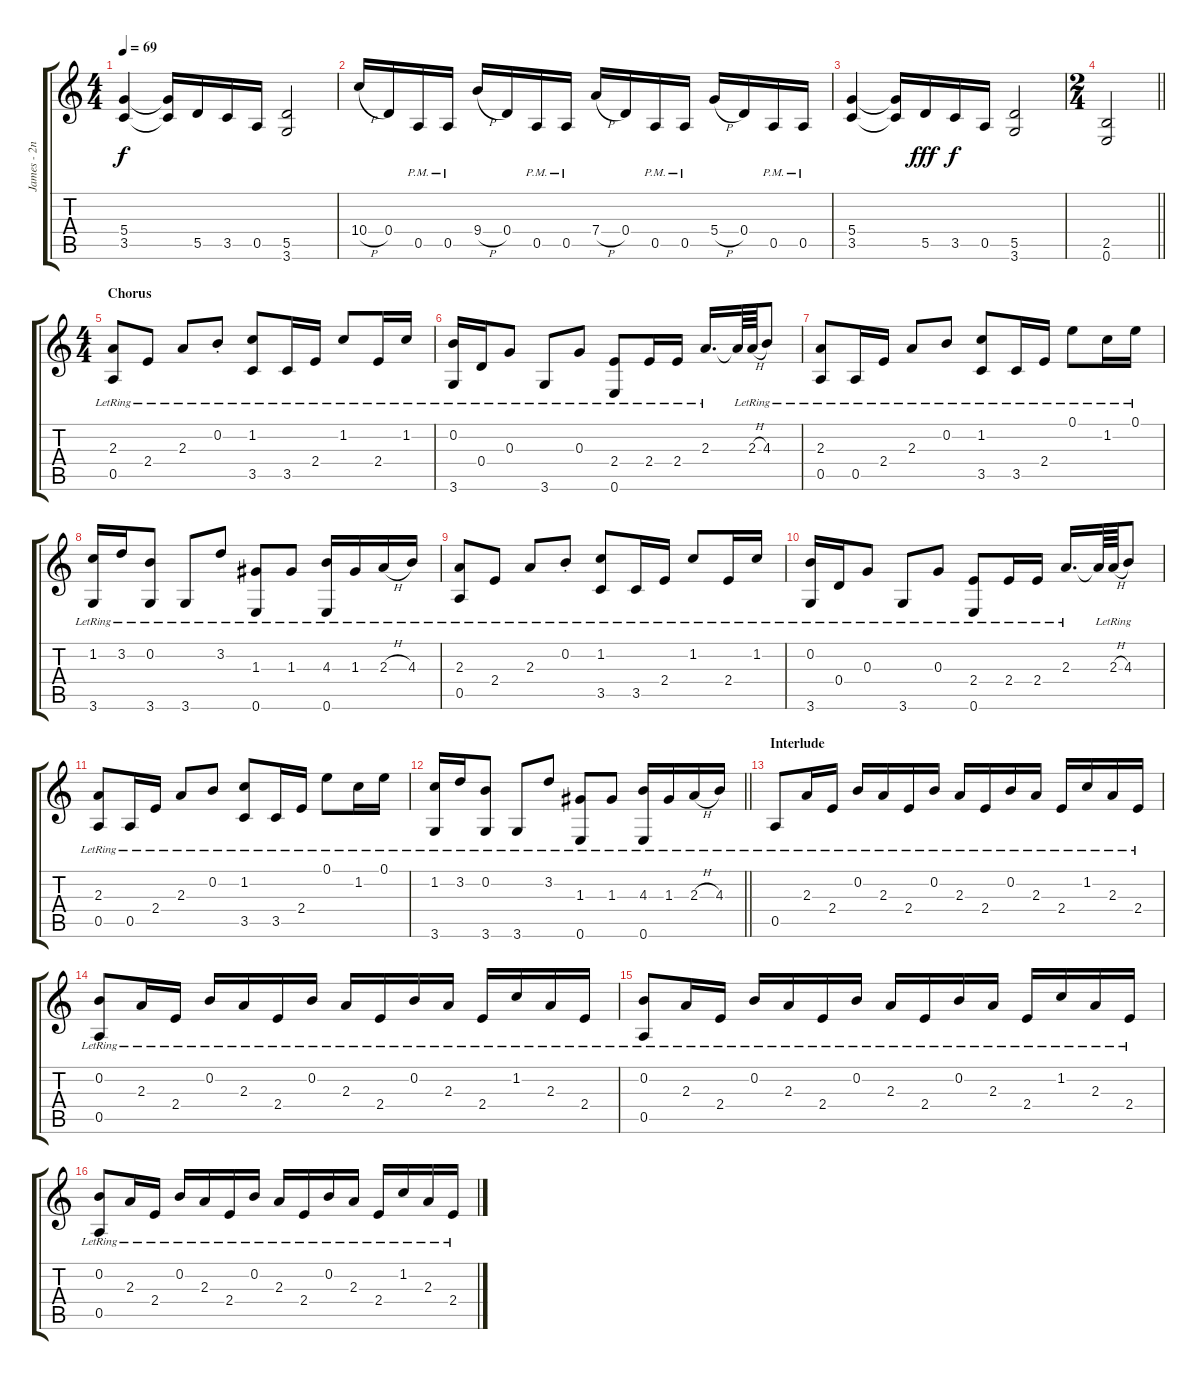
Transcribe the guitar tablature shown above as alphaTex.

\track ("James - 2nd Acoustic/Distortion" "James - 2n") {instrument acousticguitarnylon}
\staff {score tabs}
\tuning (E4 B3 G3 D3 A2 E2) {hide}
\ts (4 4)
\tempo 69
\clef g2
\ks c
(5.4 3.5).4{dy f} (5.4{t} 3.5{t}).16 5.5.16 3.5.16 0.5.16 (5.5 3.6).2 |
10.4{h}.16 0.4.16 0.5{pm}.16 0.5{pm}.16 9.4{h}.16 0.4.16 0.5{pm}.16 0.5{pm}.16 7.4{h}.16 0.4.16 0.5{pm}.16 0.5{pm}.16 5.4{h}.16 0.4.16 0.5{pm}.16 0.5{pm}.16 |
(5.4 3.5).4 (5.4{t} 3.5{t}).16 5.5.16{dy fff} 3.5.16{dy f} 0.5.16 (5.5 3.6).2 |
\ts (2 4)
\barLineRight lightlight
(2.5 0.6).2 |
\ts (4 4)
\section ("" "Chorus")
(2.3{lr} 0.5{lr}).8{volume 11 instrument acousticguitarnylon} 2.4{lr}.8 2.3{lr}.8 0.2{st lr}.8 (1.2{lr} 3.5{lr}).8 3.5{lr}.16 2.4{lr}.16 1.2{lr}.8 2.4{lr}.16 1.2{lr}.16 |
(0.2{lr} 3.6{lr}).16 0.4{lr}.16 0.3{lr}.8 3.6{lr}.8 0.3{lr}.8 (2.4{lr} 0.6{lr}).8 2.4{lr}.16 2.4{lr}.16 2.3{lr}.16{d} 2.3{t}.64 2.3{h lr}.64 4.3{lr}.8 |
(2.3{lr} 0.5{lr}).8 0.5{lr}.16 2.4{lr}.16 2.3{lr}.8 0.2{lr}.8 (1.2{lr} 3.5{lr}).8 3.5{lr}.16 2.4{lr}.16 0.1{lr}.8 1.2{lr}.16 0.1{lr}.16 |
(1.2{lr} 3.6{lr}).16 3.2{lr}.16 (0.2{lr} 3.6{lr}).8 3.6{lr}.8 3.2{lr}.8 (1.3{lr} 0.6{lr}).8 1.3{lr}.8 (4.3{lr} 0.6{lr}).16 1.3{lr}.16 2.3{h lr}.16 4.3{lr}.16 |
(2.3{lr} 0.5{lr}).8 2.4{lr}.8 2.3{lr}.8 0.2{st lr}.8 (1.2{lr} 3.5{lr}).8 3.5{lr}.16 2.4{lr}.16 1.2{lr}.8 2.4{lr}.16 1.2{lr}.16 |
(0.2{lr} 3.6{lr}).16 0.4{lr}.16 0.3{lr}.8 3.6{lr}.8 0.3{lr}.8 (2.4{lr} 0.6{lr}).8 2.4{lr}.16 2.4{lr}.16 2.3{lr}.16{d} 2.3{t}.64 2.3{h lr}.64 4.3{lr}.8 |
(2.3{lr} 0.5{lr}).8 0.5{lr}.16 2.4{lr}.16 2.3{lr}.8 0.2{lr}.8 (1.2{lr} 3.5{lr}).8 3.5{lr}.16 2.4{lr}.16 0.1{lr}.8 1.2{lr}.16 0.1{lr}.16 |
\barLineRight lightlight
(1.2{lr} 3.6{lr}).16 3.2{lr}.16 (0.2{lr} 3.6{lr}).8 3.6{lr}.8 3.2{lr}.8 (1.3{lr} 0.6{lr}).8 1.3{lr}.8 (4.3{lr} 0.6{lr}).16 1.3{lr}.16 2.3{h lr}.16 4.3{lr}.16 |
\section ("" "Interlude")
0.5{lr}.8 2.3{lr}.16 2.4{lr}.16 0.2{lr}.16 2.3{lr}.16 2.4{lr}.16 0.2{lr}.16 2.3{lr}.16 2.4{lr}.16 0.2{lr}.16 2.3{lr}.16 2.4{lr}.16 1.2{lr}.16 2.3{lr}.16 2.4{lr}.16 |
(0.2{lr} 0.5{lr}).8 2.3{lr}.16 2.4{lr}.16 0.2{lr}.16 2.3{lr}.16 2.4{lr}.16 0.2{lr}.16 2.3{lr}.16 2.4{lr}.16 0.2{lr}.16 2.3{lr}.16 2.4{lr}.16 1.2{lr}.16 2.3{lr}.16 2.4{lr}.16 |
(0.2{lr} 0.5{lr}).8 2.3{lr}.16 2.4{lr}.16 0.2{lr}.16 2.3{lr}.16 2.4{lr}.16 0.2{lr}.16 2.3{lr}.16 2.4{lr}.16 0.2{lr}.16 2.3{lr}.16 2.4{lr}.16 1.2{lr}.16 2.3{lr}.16 2.4{lr}.16 |
(0.2{lr} 0.5{lr}).8 2.3{lr}.16 2.4{lr}.16 0.2{lr}.16 2.3{lr}.16 2.4{lr}.16 0.2{lr}.16 2.3{lr}.16 2.4{lr}.16 0.2{lr}.16 2.3{lr}.16 2.4{lr}.16 1.2{lr}.16 2.3{lr}.16 2.4{lr}.16
